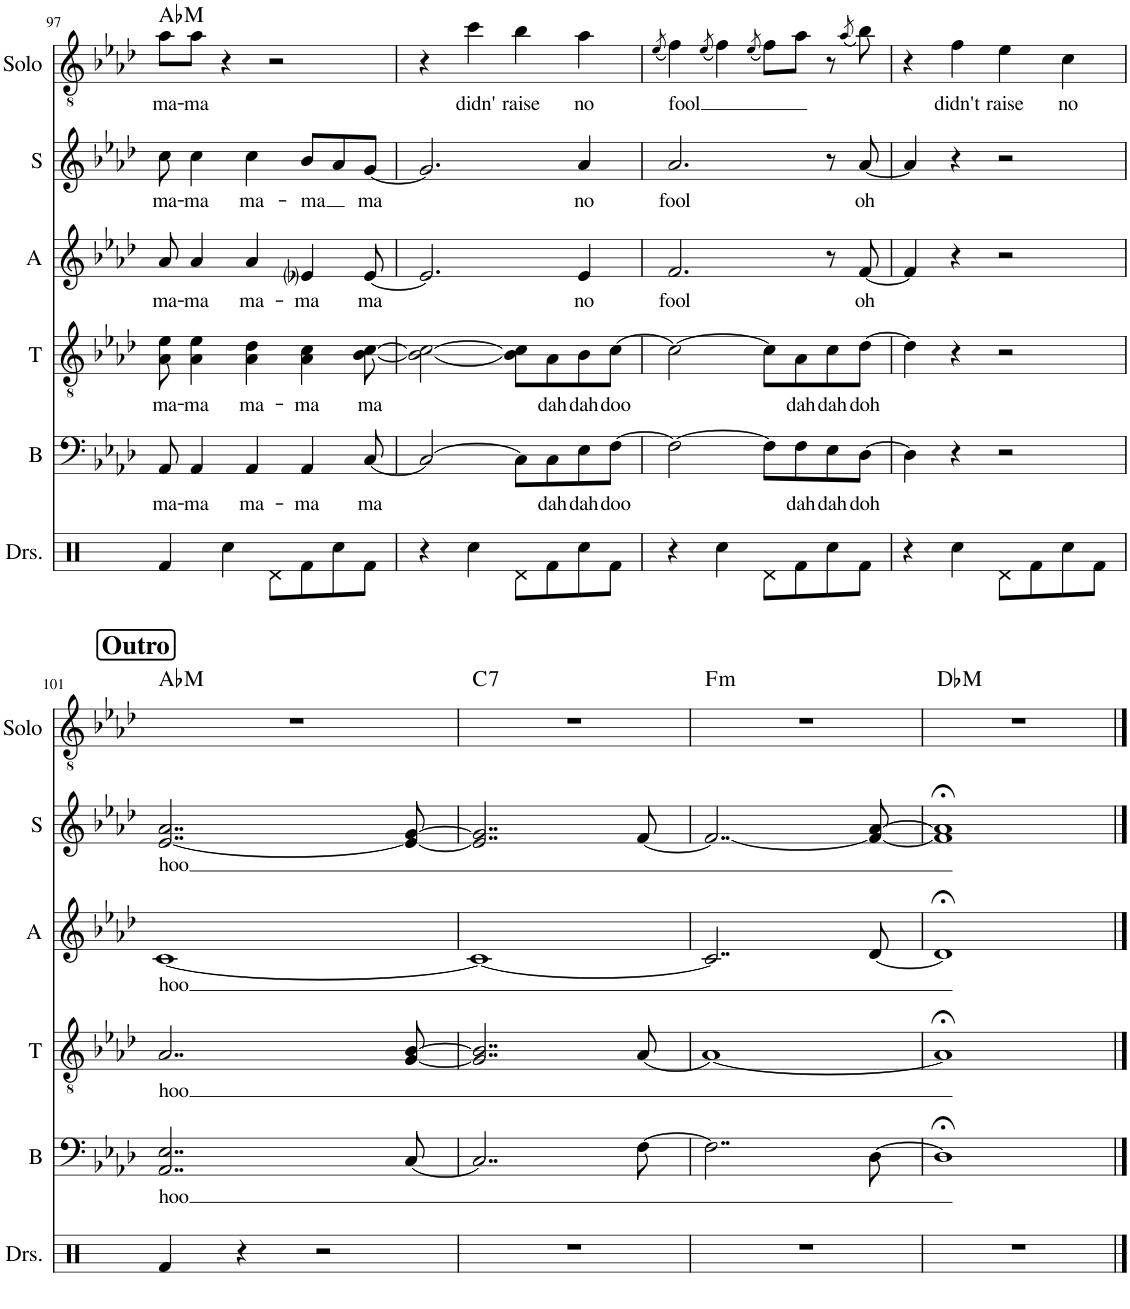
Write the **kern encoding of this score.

**kern	**kern	**text	**kern	**text	**kern	**text	**kern	**text	**kern	**text	**harte
*part6	*part5	*part5	*part4	*part4	*part3	*part3	*part2	*part2	*part1	*part1	*part1
*staff6	*staff5	*staff5	*staff4	*staff4	*staff3	*staff3	*staff2	*staff2	*staff1	*staff1	*
*I"Drumset	*I"Bass	*	*I"Tenor	*	*I"Alto	*	*I"Sop	*	*I"Solo	*	*
*I'Drs.	*I'B	*	*I'T	*	*I'A	*	*I'S	*	*I'Solo	*	*
!!LO:PB:g=z
*clefX	*clefF4	*	*clefGv2	*	*clefG2	*	*clefG2	*	*clefGv2	*	*
*k[]	*k[b-e-a-d-]	*	*k[b-e-a-d-]	*	*k[b-e-a-d-]	*	*k[b-e-a-d-]	*	*k[b-e-a-d-]	*	*
*M4/4	*M4/4	*	*M4/4	*	*M4/4	*	*M4/4	*	*M4/4	*	*
=97	=97	=97	=97	=97	=97	=97	=97	=97	=97	=97	=97
!	!	!LO:LY:b	!	!LO:LY:b	!	!LO:LY:b	!	!LO:LY:b	!	!LO:LY:b	!LO:H:kt=M
4Rf/	8AA-/	ma-	8A-\ 8e-\	ma-	8a-/	ma-	8cc\	ma-	8a-\L	ma-	Ab:maj
!	!	!LO:LY:b	!	!LO:LY:b	!	!LO:LY:b	!	!LO:LY:b	!	!LO:LY:b	!
.	4AA-/	-ma	4A-\ 4e-\	-ma	4a-/	-ma	4cc\	-ma	8a-\J	-ma	.
4Rcc\	.	.	.	.	.	.	.	.	4r	.	.
!	!	!LO:LY:b	!	!LO:LY:b	!	!LO:LY:b	!	!LO:LY:b	!	!	!
.	4AA-/	ma-	4A-\ 4d-\	ma-	4a-/	ma-	4cc\	ma-	.	.	.
8Rd\L	.	.	.	.	.	.	.	.	2r	.	.
!	!	!LO:LY:b	!	!LO:LY:b	!	!LO:LY:b	!	!LO:LY:b	!	!	!
8Rf\	4AA-/	-ma	4A-\ 4c\	-ma	4e-i/	-ma	8b-/L	-ma	.	.	.
8Rcc\	.	.	.	.	.	.	8a-/	.	.	.	.
!	!	!LO:LY:b	!	!LO:LY:b	!	!LO:LY:b	!	!LO:LY:b	!	!	!
8Rf\J	[8C/	ma	[8B-\ [8c\	ma	[8e-/	ma	[8g/J	ma	.	.	.
=98	=98	=98	=98	=98	=98	=98	=98	=98	=98	=98	=98
4r	2C/_	.	2B-\_ 2c\_	.	2.e-/]	.	2.g/]	.	4r	.	.
!	!	!	!	!	!	!	!	!	!	!LO:LY:b	!
4Rcc\	.	.	.	.	.	.	.	.	4cc\	didn'	.
!	!	!	!	!	!	!	!	!	!	!LO:LY:b	!
8Rd\L	8C\L]	.	8B-\] 8c\]L	.	.	.	.	.	4b-\	raise	.
!	!	!LO:LY:b	!	!LO:LY:b	!	!	!	!	!	!	!
8Rf\	8C\	dah	8A-\	dah	.	.	.	.	.	.	.
!	!	!LO:LY:b	!	!LO:LY:b	!	!LO:LY:b	!	!LO:LY:b	!	!LO:LY:b	!
8Rcc\	8E-\	dah	8B-\	dah	4e-/	no	4a-/	no	4a-\	no	.
!	!	!LO:LY:b	!	!LO:LY:b	!	!	!	!	!	!	!
8Rf\J	[8F\J	doo	[8c\J	doo	.	.	.	.	.	.	.
=99	=99	=99	=99	=99	=99	=99	=99	=99	=99	=99	=99
.	.	.	.	.	.	.	.	.	(8qe-/	.	.
!	!	!	!	!	!	!LO:LY:b	!	!LO:LY:b	!	!LO:LY:b	!
4r	2F\_	.	2c\_	.	2.f/	fool	2.a-/	fool	4f\)	fool	.
.	.	.	.	.	.	.	.	.	(8qe-/	.	.
4Rcc\	.	.	.	.	.	.	.	.	4f\)	.	.
.	.	.	.	.	.	.	.	.	(8qe-/	.	.
8Rd\L	8F\L]	.	8c\L]	.	.	.	.	.	8f\L)	.	.
!	!	!LO:LY:b	!	!LO:LY:b	!	!	!	!	!	!	!
8Rf\	8F\	dah	8A-\	dah	.	.	.	.	8a-\J	.	.
!	!	!LO:LY:b	!	!LO:LY:b	!	!	!	!	!	!	!
8Rcc\	8E-\	dah	8c\	dah	8r	.	8r	.	8r	.	.
.	.	.	.	.	.	.	.	.	(8qa-/	.	.
!	!	!LO:LY:b	!	!LO:LY:b	!	!LO:LY:b	!	!LO:LY:b	!	!	!
8Rf\J	[8D-\J	doh	[8d-\J	doh	[8f/	oh	[8a-/	oh	8b-\)	.	.
=100	=100	=100	=100	=100	=100	=100	=100	=100	=100	=100	=100
4r	4D-\]	.	4d-\]	.	4f/]	.	4a-/]	.	4r	.	.
!	!	!	!	!	!	!	!	!	!	!LO:LY:b	!
4Rcc\	4r	.	4r	.	4r	.	4r	.	4f\	didn't	.
!	!	!	!	!	!	!	!	!	!	!LO:LY:b	!
8Rd\L	2r	.	2r	.	2r	.	2r	.	4e-\	raise	.
8Rf\	.	.	.	.	.	.	.	.	.	.	.
!	!	!	!	!	!	!	!	!	!	!LO:LY:b	!
8Rcc\	.	.	.	.	.	.	.	.	4c\	no	.
8Rf\J	.	.	.	.	.	.	.	.	.	.	.
!!LO:LB:g=z
!!LO:REH:place=s1:a:B:cj:fs=14:t=Outro
=101	=101	=101	=101	=101	=101	=101	=101	=101	=101	=101	=101
!	!	!LO:LY:b	!	!LO:LY:b	!	!LO:LY:b	!	!LO:LY:b	!	!	!LO:H:kt=M
4Rf/	2..AA-/ 2..E-/	hoo	2..A-/	hoo	[1c	hoo	[2..e-/ 2..a-/	hoo	1r	.	Ab:maj
4r	.	.	.	.	.	.	.	.	.	.	.
2r	.	.	.	.	.	.	.	.	.	.	.
.	[8C/	.	[8G/ [8B-/	.	.	.	8e-/_ [8g/	.	.	.	.
=102	=102	=102	=102	=102	=102	=102	=102	=102	=102	=102	=102
!	!	!	!	!	!	!	!	!	!	!	!LO:H:kt=7
1r	2..C/]	.	2..G/] 2..B-/]	.	1c_	.	2..e-/] 2..g/]	.	1r	.	C:7
.	[8F\	.	[8A-/	.	.	.	[8f/	.	.	.	.
=103	=103	=103	=103	=103	=103	=103	=103	=103	=103	=103	=103
!	!	!	!	!	!	!	!	!	!	!	!LO:H:kt=m
1r	2..F\]	.	1A-_	.	2..c/]	.	2..f/_	.	1r	.	F:min
.	[8D-\	.	.	.	[8d-/	.	8f/_ [8a-/	.	.	.	.
=104	=104	=104	=104	=104	=104	=104	=104	=104	=104	=104	=104
!	!	!	!	!	!	!	!	!	!	!	!LO:H:kt=M
1r	1D-;<]	.	1A-;<]	.	1d-;<]	.	1f];< 1a-];<	.	1r	.	Db:maj
==	==	==	==	==	==	==	==	==	==	==	==
*-	*-	*-	*-	*-	*-	*-	*-	*-	*-	*-	*-
